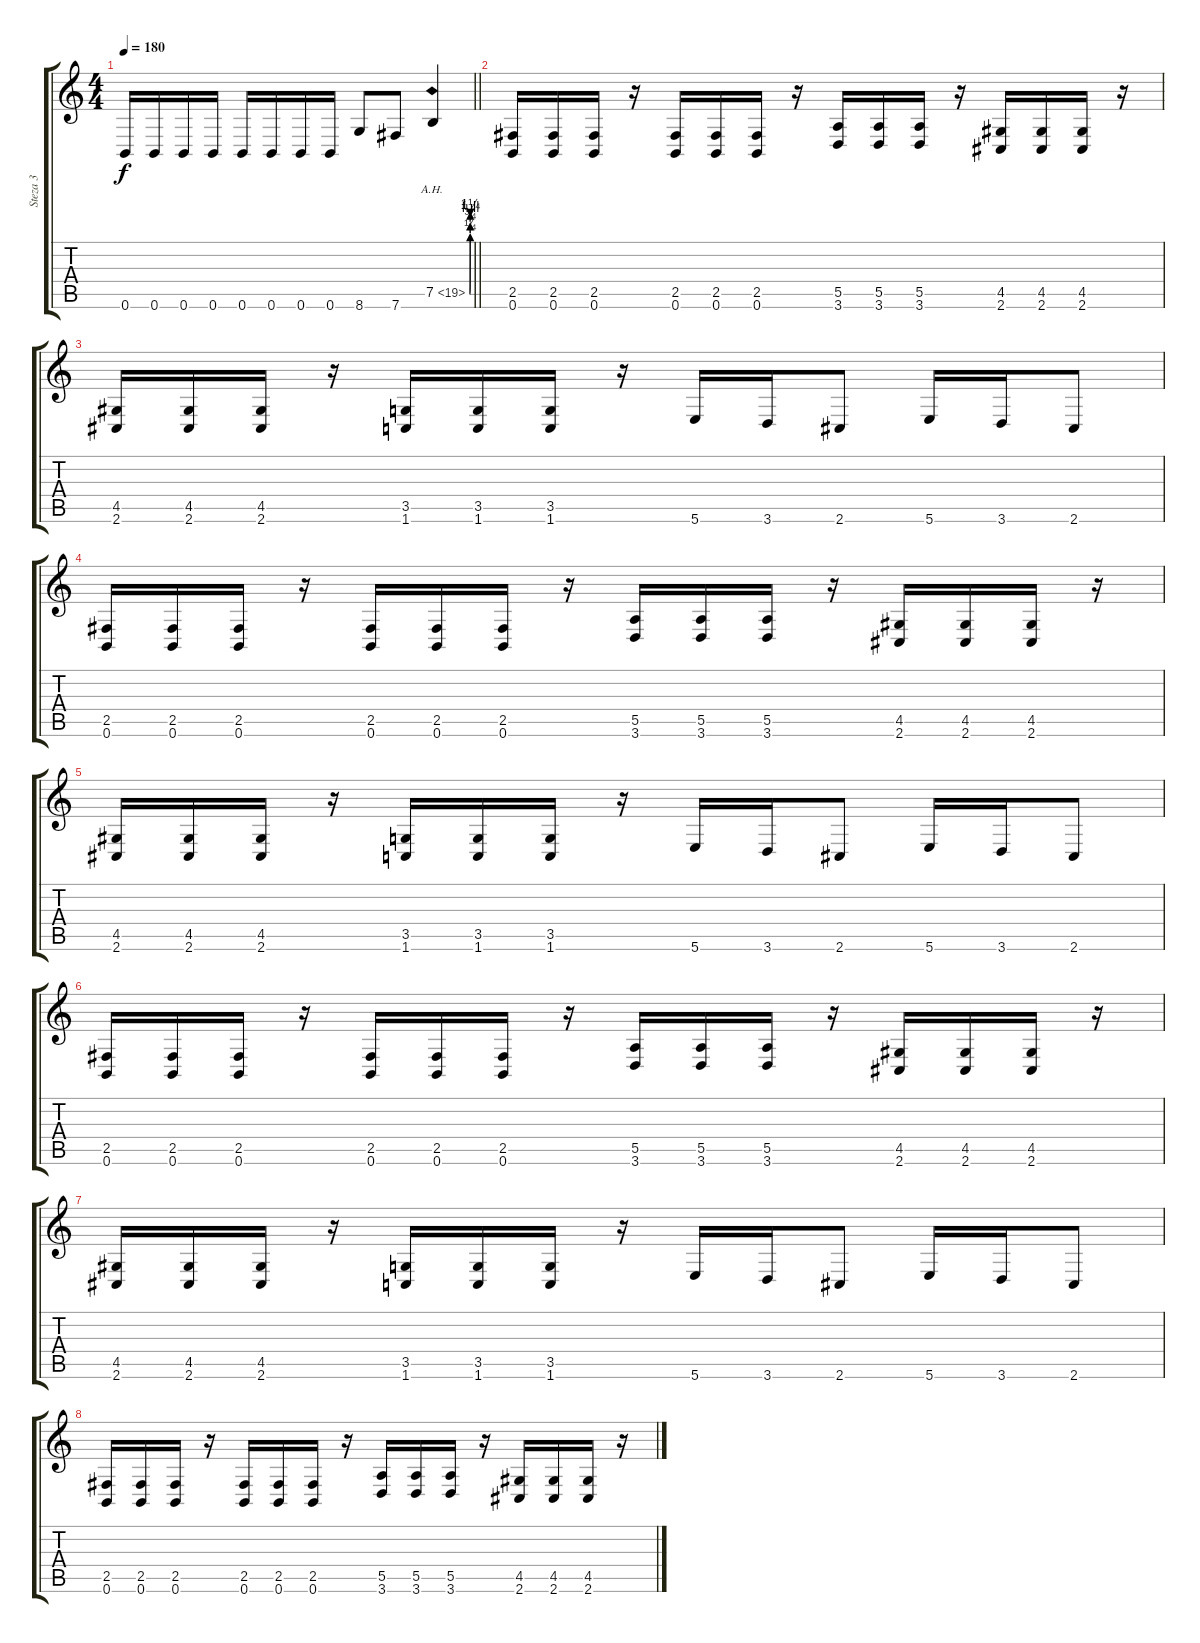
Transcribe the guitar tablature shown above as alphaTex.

\track ("Steza 3" "Steza 3") {instrument overdrivenguitar}
\staff {score tabs}
\tuning (B3 Gb3 D3 A2 E2 B1) {hide}
\ts (4 4)
\tempo 180
\clef g2
\barLineRight lightlight
\ks c
0.6.16{dy f} 0.6.16 0.6.16 0.6.16 0.6.16 0.6.16 0.6.16 0.6.16 8.6.8 7.6.8 7.5{be (custom 0 0 31 1 34 3 38 5 45 5 60 4) ah 12}.4 |
\section ("" "")
(2.5 0.6).16 (2.5 0.6).16 (2.5 0.6).16 r.16 (2.5 0.6).16 (2.5 0.6).16 (2.5 0.6).16 r.16 (5.5 3.6).16 (5.5 3.6).16 (5.5 3.6).16 r.16 (4.5 2.6).16 (4.5 2.6).16 (4.5 2.6).16 r.16 |
(4.5 2.6).16 (4.5 2.6).16 (4.5 2.6).16 r.16 (3.5 1.6).16 (3.5 1.6).16 (3.5 1.6).16 r.16 5.6.16 3.6.16 2.6.8 5.6.16 3.6.16 2.6.8 |
(2.5 0.6).16 (2.5 0.6).16 (2.5 0.6).16 r.16 (2.5 0.6).16 (2.5 0.6).16 (2.5 0.6).16 r.16 (5.5 3.6).16 (5.5 3.6).16 (5.5 3.6).16 r.16 (4.5 2.6).16 (4.5 2.6).16 (4.5 2.6).16 r.16 |
(4.5 2.6).16 (4.5 2.6).16 (4.5 2.6).16 r.16 (3.5 1.6).16 (3.5 1.6).16 (3.5 1.6).16 r.16 5.6.16 3.6.16 2.6.8 5.6.16 3.6.16 2.6.8 |
(2.5 0.6).16 (2.5 0.6).16 (2.5 0.6).16 r.16 (2.5 0.6).16 (2.5 0.6).16 (2.5 0.6).16 r.16 (5.5 3.6).16 (5.5 3.6).16 (5.5 3.6).16 r.16 (4.5 2.6).16 (4.5 2.6).16 (4.5 2.6).16 r.16 |
(4.5 2.6).16 (4.5 2.6).16 (4.5 2.6).16 r.16 (3.5 1.6).16 (3.5 1.6).16 (3.5 1.6).16 r.16 5.6.16 3.6.16 2.6.8 5.6.16 3.6.16 2.6.8 |
(2.5 0.6).16 (2.5 0.6).16 (2.5 0.6).16 r.16 (2.5 0.6).16 (2.5 0.6).16 (2.5 0.6).16 r.16 (5.5 3.6).16 (5.5 3.6).16 (5.5 3.6).16 r.16 (4.5 2.6).16 (4.5 2.6).16 (4.5 2.6).16 r.16
